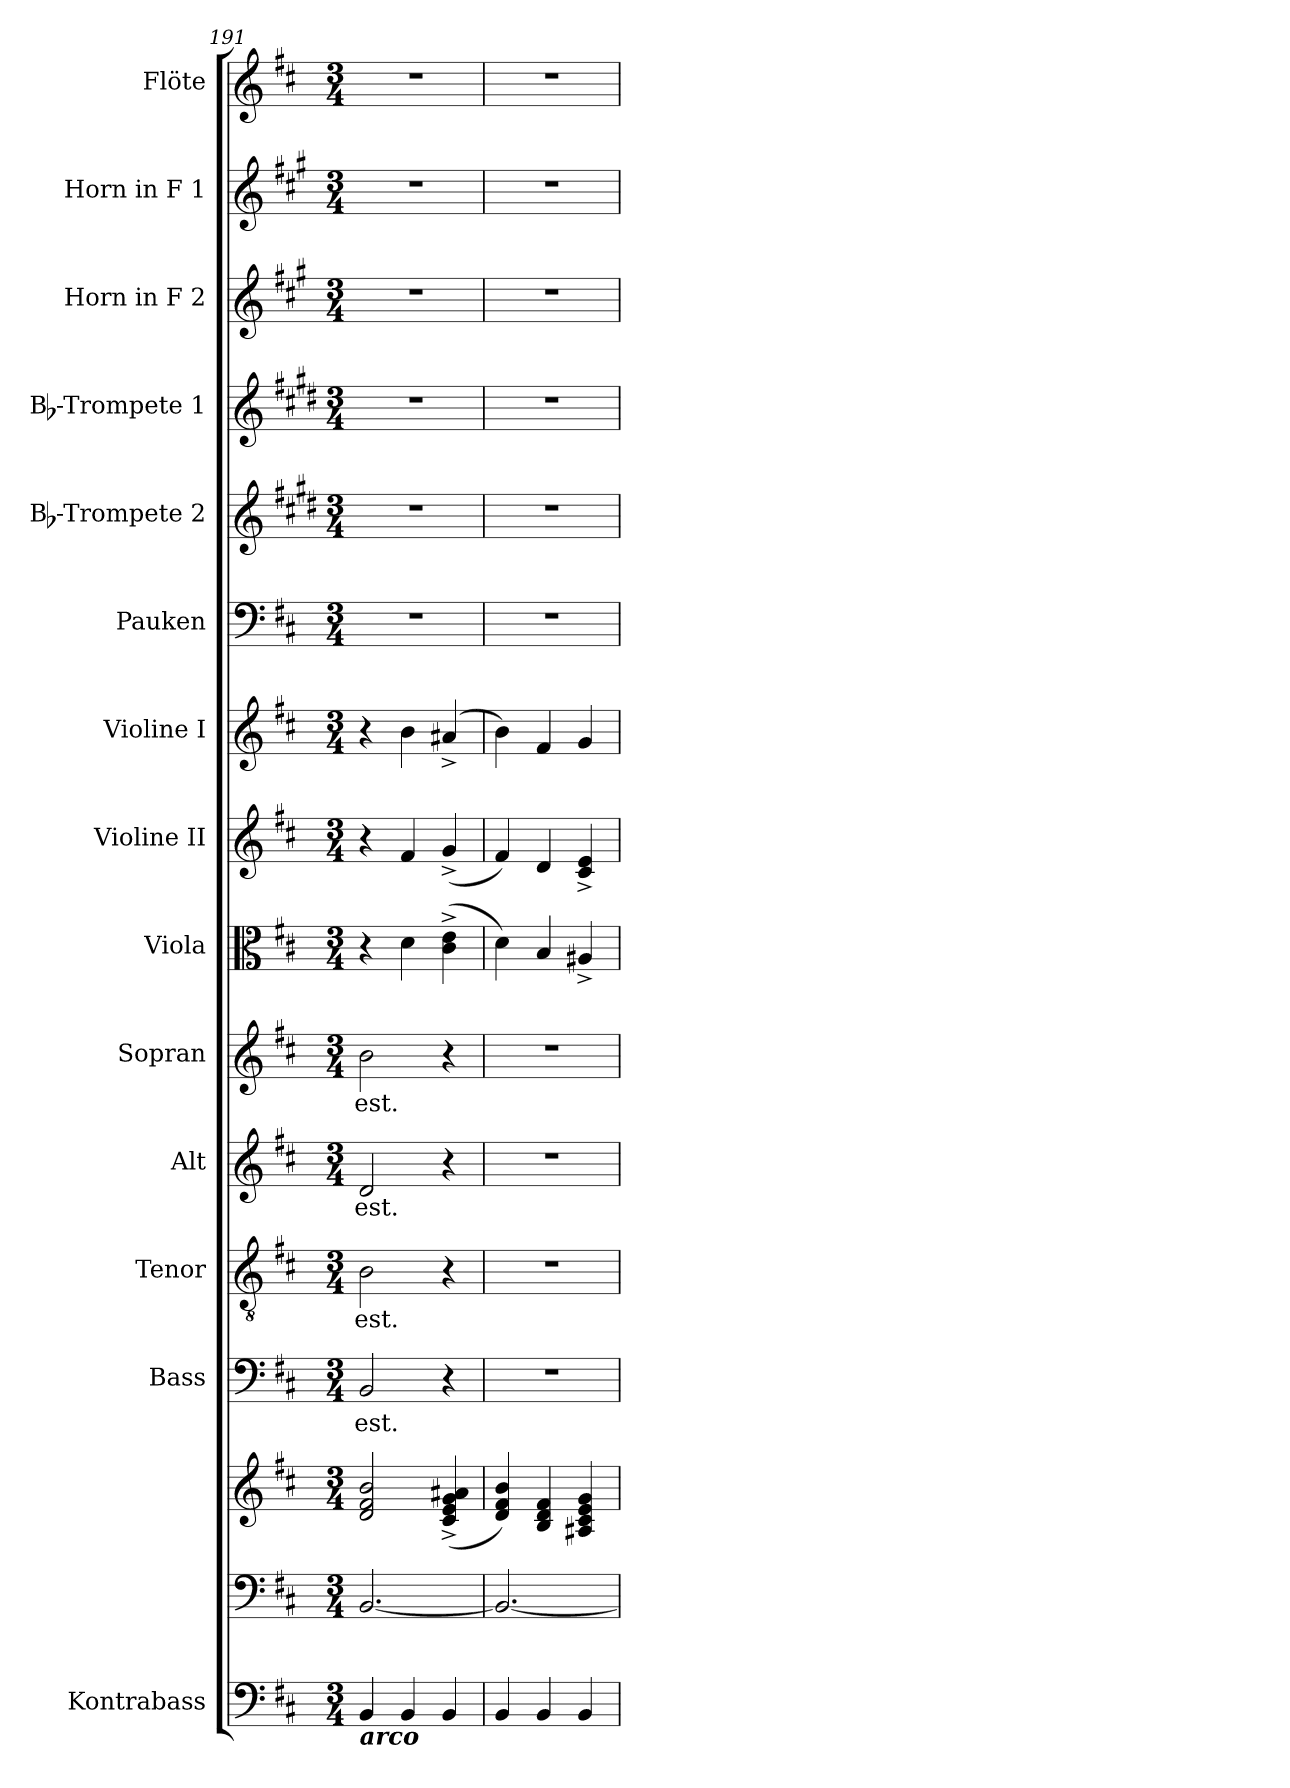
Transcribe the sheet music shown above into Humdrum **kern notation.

**kern	**kern	**kern	**kern	**text	**kern	**text	**kern	**text	**kern	**text	**kern	**kern	**kern	**kern	**kern	**kern	**kern	**kern	**kern
*part15	*part14	*part14	*part13	*part13	*part12	*part12	*part11	*part11	*part10	*part10	*part9	*part8	*part7	*part6	*part5	*part4	*part3	*part2	*part1
*staff16	*staff15	*staff14	*staff13	*staff13	*staff12	*staff12	*staff11	*staff11	*staff10	*staff10	*staff9	*staff8	*staff7	*staff6	*staff5	*staff4	*staff3	*staff2	*staff1
*I"Kontrabass	*	*	*I"Bass	*	*I"Tenor	*	*I"Alt	*	*I"Sopran	*	*I"Viola	*I"Violine II	*I"Violine I	*I"Pauken	*I"Bb-Trompete 2	*I"Bb-Trompete 1	*I"Horn in F 2	*I"Horn in F 1	*I"Flöte
*I'Kb.	*	*	*I'B.	*	*I'T.	*	*I'A.	*	*I'S.	*	*I'Vla.	*I'Vl. II	*I'Vl. I	*I'Pk.	*I'Bb Trp. 2	*I'Bb Trp. 1	*	*	*I'Fl.
*clefF4	*clefF4	*clefG2	*clefF4	*	*clefGv2	*	*clefG2	*	*clefG2	*	*clefC3	*clefG2	*clefG2	*clefF4	*clefG2	*clefG2	*clefG2	*clefG2	*clefG2
*ITrd7c12	*	*	*	*	*	*	*	*	*	*	*	*	*	*	*ITrd1c2	*ITrd1c2	*ITrd4c7	*ITrd4c7	*
*k[f#c#]	*k[f#c#]	*k[f#c#]	*k[f#c#]	*	*k[f#c#]	*	*k[f#c#]	*	*k[f#c#]	*	*k[f#c#]	*k[f#c#]	*k[f#c#]	*k[f#c#]	*k[f#c#]	*k[f#c#]	*k[f#c#]	*k[f#c#]	*k[f#c#]
*D:	*D:	*D:	*D:	*	*D:	*	*D:	*	*D:	*	*D:	*D:	*D:	*D:	*D:	*D:	*D:	*D:	*D:
*M3/4	*M3/4	*M3/4	*M3/4	*	*M3/4	*	*M3/4	*	*M3/4	*	*M3/4	*M3/4	*M3/4	*M3/4	*M3/4	*M3/4	*M3/4	*M3/4	*M3/4
=191	=191	=191	=191	=191	=191	=191	=191	=191	=191	=191	=191	=191	=191	=191	=191	=191	=191	=191	=191
!LO:TX:b:Bi:t=arco	!	!	!	!	!	!	!	!	!	!	!	!	!	!	!	!	!	!	!
!	!	!	!	!LO:LY:b	!	!LO:LY:b	!	!LO:LY:b	!	!LO:LY:b	!	!	!	!	!	!	!	!	!
4BBB/	[2.BB/	2d/ 2f#/ 2b/	2BB/	est.	2B\	est.	2d/	est.	2b\	est.	4r	4r	4r	2.r	2.r	2.r	2.r	2.r	2.r
4BBB/	.	.	.	.	.	.	.	.	.	.	4d\	4f#/	4b\	.	.	.	.	.	.
4BBB/	.	(<4c#/^< 4e/^< 4g/^< 4a#X/^<	4r	.	4r	.	4r	.	4r	.	(>4c#\^> 4e\^>	(<4g^</	(4a#X^</	.	.	.	.	.	.
=192	=192	=192	=192	=192	=192	=192	=192	=192	=192	=192	=192	=192	=192	=192	=192	=192	=192	=192	=192
4BBB/	2.BB/_	4d/ 4f#/ 4b/)	2.r	.	2.r	.	2.r	.	2.r	.	4d\)	4f#/)	4b\)	2.r	2.r	2.r	2.r	2.r	2.r
4BBB/	.	4B/ 4d/ 4f#/	.	.	.	.	.	.	.	.	4B/	4d/	4f#/	.	.	.	.	.	.
4BBB/	.	4A#X/ 4c#/ 4e/ 4g/	.	.	.	.	.	.	.	.	4A#X^</	4c#/^< 4e/^<	4g/	.	.	.	.	.	.
=	=	=	=	=	=	=	=	=	=	=	=	=	=	=	=	=	=	=	=
*-	*-	*-	*-	*-	*-	*-	*-	*-	*-	*-	*-	*-	*-	*-	*-	*-	*-	*-	*-
